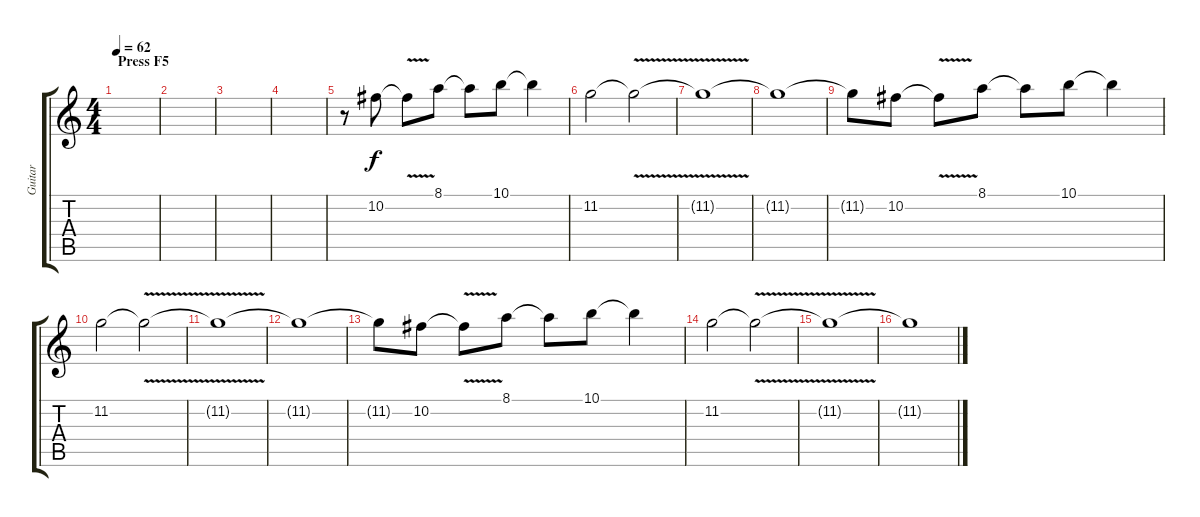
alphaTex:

\track ("Guitar" "Guitar") {instrument overdrivenguitar}
\staff {score tabs}
\tuning (Db4 Ab3 E3 B2 Gb2 B1) {hide}
\ts (4 4)
\section ("" "Press F5")
\tempo 62
\clef g2
\ks c
|
|
|
|
r.8 10.2.8 10.2{v t}.8 8.1.8 8.1{t}.8 10.1.8 10.1{t}.4 |
11.2.2 11.2{v t}.2 |
11.2{t}.1 |
11.2{t}.1 |
11.2{t}.8 10.2.8 10.2{v t}.8 8.1.8 8.1{t}.8 10.1.8 10.1{t}.4 |
11.2.2 11.2{v t}.2 |
11.2{t}.1 |
11.2{t}.1 |
11.2{t}.8 10.2.8 10.2{v t}.8 8.1.8 8.1{t}.8 10.1.8 10.1{t}.4 |
11.2.2 11.2{v t}.2 |
11.2{t}.1 |
11.2{t}.1
